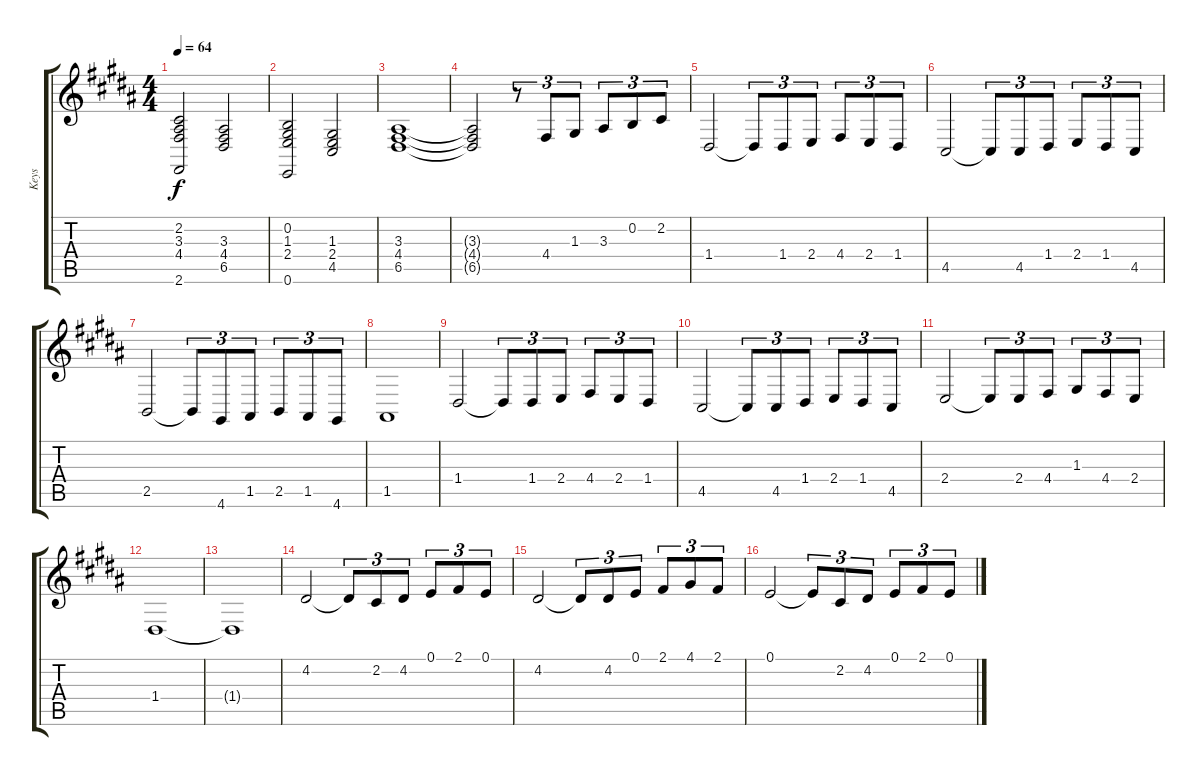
\track ("Keys" "Keys") {instrument lead6voice}
\staff {score tabs}
\tuning (E4 B3 G3 D3 A2 E2) {hide}
\ts (4 4)
\tempo 64
\clef g2
\ks g#minor
(2.2 3.3 4.4 2.6).2{dy f} (3.3 4.4 6.5).2 |
(0.2 1.3 2.4 0.6).2 (1.3 2.4 4.5).2 |
(3.3 4.4 6.5).1 |
(3.3{t} 4.4{t} 6.5{t}).2 r.8{tu (3 2)} 4.4.8{tu (3 2) volume 10} 1.3.8{tu (3 2)} 3.3.8{tu (3 2)} 0.2.8{tu (3 2)} 2.2.8{tu (3 2)} |
1.4.2 1.4{t}.8{tu (3 2)} 1.4.8{tu (3 2)} 2.4.8{tu (3 2)} 4.4.8{tu (3 2)} 2.4.8{tu (3 2)} 1.4.8{tu (3 2)} |
4.5.2 4.5{t}.8{tu (3 2)} 4.5.8{tu (3 2)} 1.4.8{tu (3 2)} 2.4.8{tu (3 2)} 1.4.8{tu (3 2)} 4.5.8{tu (3 2)} |
2.5.2 2.5{t}.8{tu (3 2)} 4.6.8{tu (3 2)} 1.5.8{tu (3 2)} 2.5.8{tu (3 2)} 1.5.8{tu (3 2)} 4.6.8{tu (3 2)} |
1.5.1 |
1.4.2 1.4{t}.8{tu (3 2)} 1.4.8{tu (3 2)} 2.4.8{tu (3 2)} 4.4.8{tu (3 2)} 2.4.8{tu (3 2)} 1.4.8{tu (3 2)} |
4.5.2 4.5{t}.8{tu (3 2)} 4.5.8{tu (3 2)} 1.4.8{tu (3 2)} 2.4.8{tu (3 2)} 1.4.8{tu (3 2)} 4.5.8{tu (3 2)} |
2.4.2 2.4{t}.8{tu (3 2)} 2.4.8{tu (3 2)} 4.4.8{tu (3 2)} 1.3.8{tu (3 2)} 4.4.8{tu (3 2)} 2.4.8{tu (3 2)} |
1.4.1 |
1.4{t}.1 |
4.2.2 4.2{t}.8{tu (3 2)} 2.2.8{tu (3 2)} 4.2.8{tu (3 2)} 0.1.8{tu (3 2)} 2.1.8{tu (3 2)} 0.1.8{tu (3 2)} |
4.2.2 4.2{t}.8{tu (3 2)} 4.2.8{tu (3 2)} 0.1.8{tu (3 2)} 2.1.8{tu (3 2)} 4.1.8{tu (3 2)} 2.1.8{tu (3 2)} |
0.1.2 0.1{t}.8{tu (3 2)} 2.2.8{tu (3 2)} 4.2.8{tu (3 2)} 0.1.8{tu (3 2)} 2.1.8{tu (3 2)} 0.1.8{tu (3 2)}
